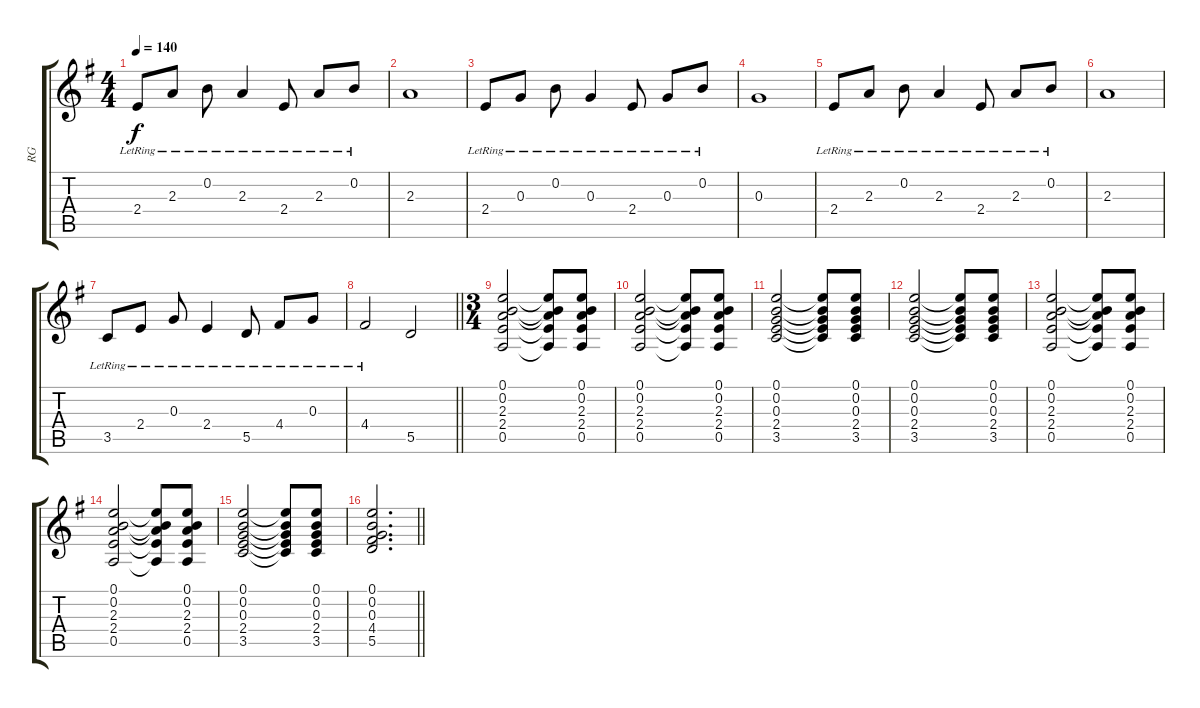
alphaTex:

\track ("RG" "RG") {instrument overdrivenguitar}
\staff {score tabs}
\tuning (E4 B3 G3 D3 A2 E2) {hide}
\ts (4 4)
\tempo 140
\clef g2
\ks eminor
2.4{lr}.8{dy f} 2.3{lr}.8 0.2{lr}.8 2.3{lr}.4 2.4{lr}.8 2.3{lr}.8 0.2{lr}.8 |
2.3.1 |
2.4{lr}.8 0.3{lr}.8 0.2{lr}.8 0.3{lr}.4 2.4{lr}.8 0.3{lr}.8 0.2{lr}.8 |
0.3.1 |
2.4{lr}.8 2.3{lr}.8 0.2{lr}.8 2.3{lr}.4 2.4{lr}.8 2.3{lr}.8 0.2{lr}.8 |
2.3.1 |
3.5{lr}.8 2.4{lr}.8 0.3{lr}.8 2.4{lr}.4 5.5{lr}.8 4.4{lr}.8 0.3{lr}.8 |
\barLineRight lightlight
4.4{lr}.2 5.5.2 |
\ts (3 4)
(0.1 0.2 2.3 2.4 0.5).2 (0.1{t} 0.2{t} 2.3{t} 2.4{t} 0.5{t}).8 (0.1 0.2 2.3 2.4 0.5).8 |
(0.1 0.2 2.3 2.4 0.5).2 (0.1{t} 0.2{t} 2.3{t} 2.4{t} 0.5{t}).8 (0.1 0.2 2.3 2.4 0.5).8 |
(0.1 0.2 0.3 2.4 3.5).2 (0.1{t} 0.2{t} 0.3{t} 2.4{t} 3.5{t}).8 (0.1 0.2 0.3 2.4 3.5).8 |
(0.1 0.2 0.3 2.4 3.5).2 (0.1{t} 0.2{t} 0.3{t} 2.4{t} 3.5{t}).8 (0.1 0.2 0.3 2.4 3.5).8 |
(0.1 0.2 2.3 2.4 0.5).2 (0.1{t} 0.2{t} 2.3{t} 2.4{t} 0.5{t}).8 (0.1 0.2 2.3 2.4 0.5).8 |
(0.1 0.2 2.3 2.4 0.5).2 (0.1{t} 0.2{t} 2.3{t} 2.4{t} 0.5{t}).8 (0.1 0.2 2.3 2.4 0.5).8 |
(0.1 0.2 0.3 2.4 3.5).2 (0.1{t} 0.2{t} 0.3{t} 2.4{t} 3.5{t}).8 (0.1 0.2 0.3 2.4 3.5).8 |
\barLineRight lightlight
(0.1 0.2 0.3 4.4 5.5).2{d}
